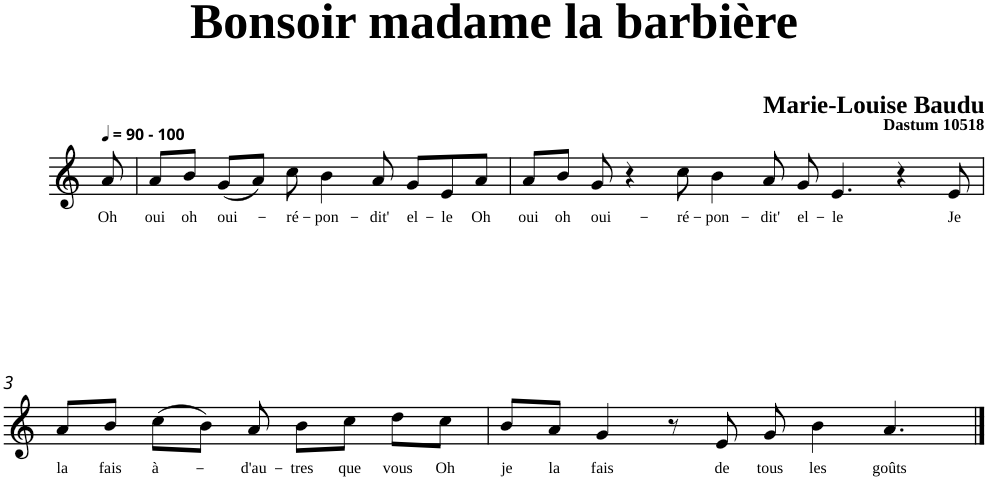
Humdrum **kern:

**kern	**text
*part1	*part1
*staff1	*staff1
*clefG2	*
*k[]	*
=	=
!LO:TX:a:B:t=- 100	!
!	!LO:LY:b
8a/	Oh
=1	=1
!	!LO:LY:b
8a/L	oui
!	!LO:LY:b
8b/J	oh
!	!LO:LY:b
(<8g/L	oui-
8a/J)	.
!	!LO:LY:b
8cc\	-ré-
!	!LO:LY:b
4b\	-pon-
!	!LO:LY:b
8a/	-dit'
!	!LO:LY:b
8g/L	el-
!	!LO:LY:b
8e/	-le
!	!LO:LY:b
8a/J	Oh
=2	=2
!	!LO:LY:b
8a/L	oui
!	!LO:LY:b
8b/J	oh
!	!LO:LY:b
8g/	oui-
4r	.
!	!LO:LY:b
8cc\	-ré-
!	!LO:LY:b
4b\	-pon-
!	!LO:LY:b
8a/	-dit'
!	!LO:LY:b
8g/	el-
!	!LO:LY:b
4.e/	-le
4r	.
!	!LO:LY:b
8e/	Je
!!LO:LB:g=z
=3	=3
!	!LO:LY:b
8a/L	la
!	!LO:LY:b
8b/J	fais
!	!LO:LY:b
(>8cc\L	à-
8b\J)	.
!	!LO:LY:b
8a/	-d'au-
!	!LO:LY:b
8b\L	-tres
!	!LO:LY:b
8cc\J	que
!	!LO:LY:b
8dd\L	vous
!	!LO:LY:b
8cc\J	Oh
=4	=4
!	!LO:LY:b
8b/L	je
!	!LO:LY:b
8a/J	la
!	!LO:LY:b
4g/	fais
8r	.
!	!LO:LY:b
8e/	de
!	!LO:LY:b
8g/	tous
!	!LO:LY:b
[8b\	les
8ryy	.
!	!LO:LY:b
4.a/	goûts
==5	==5
8b\]	.
=	=
*-	*-
